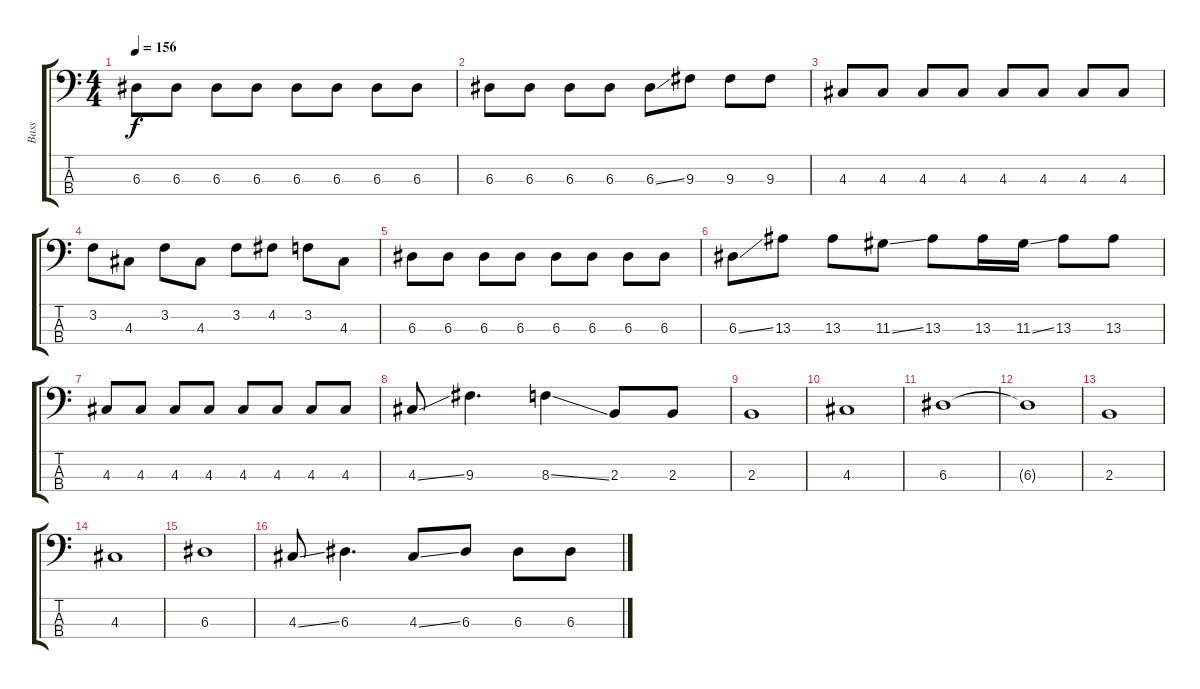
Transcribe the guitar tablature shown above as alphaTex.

\track ("Bass" "Bass") {instrument electricbassfinger}
\staff {score tabs}
\tuning (G2 D2 A1 C1) {hide}
\ts (4 4)
\tempo 156
\clef f4
\ks c
6.3.8{dy f} 6.3.8 6.3.8 6.3.8 6.3.8 6.3.8 6.3.8 6.3.8 |
6.3.8 6.3.8 6.3.8 6.3.8 6.3{ss}.8 9.3.8 9.3.8 9.3.8 |
4.3.8 4.3.8 4.3.8 4.3.8 4.3.8 4.3.8 4.3.8 4.3.8 |
3.2.8 4.3.8 3.2.8 4.3.8 3.2.8 4.2.8 3.2.8 4.3.8 |
6.3.8 6.3.8 6.3.8 6.3.8 6.3.8 6.3.8 6.3.8 6.3.8 |
6.3{ss}.8 13.3.8 13.3.8 11.3{ss}.8 13.3.8 13.3.16 11.3{ss}.16 13.3.8 13.3.8 |
4.3.8 4.3.8 4.3.8 4.3.8 4.3.8 4.3.8 4.3.8 4.3.8 |
4.3{ss}.8 9.3.4{d} 8.3{ss}.4 2.3.8 2.3.8 |
2.3.1 |
4.3.1 |
6.3.1 |
6.3{t}.1 |
2.3.1 |
4.3.1 |
6.3.1 |
4.3{ss}.8 6.3.4{d} 4.3{ss}.8 6.3.8 6.3.8 6.3.8
